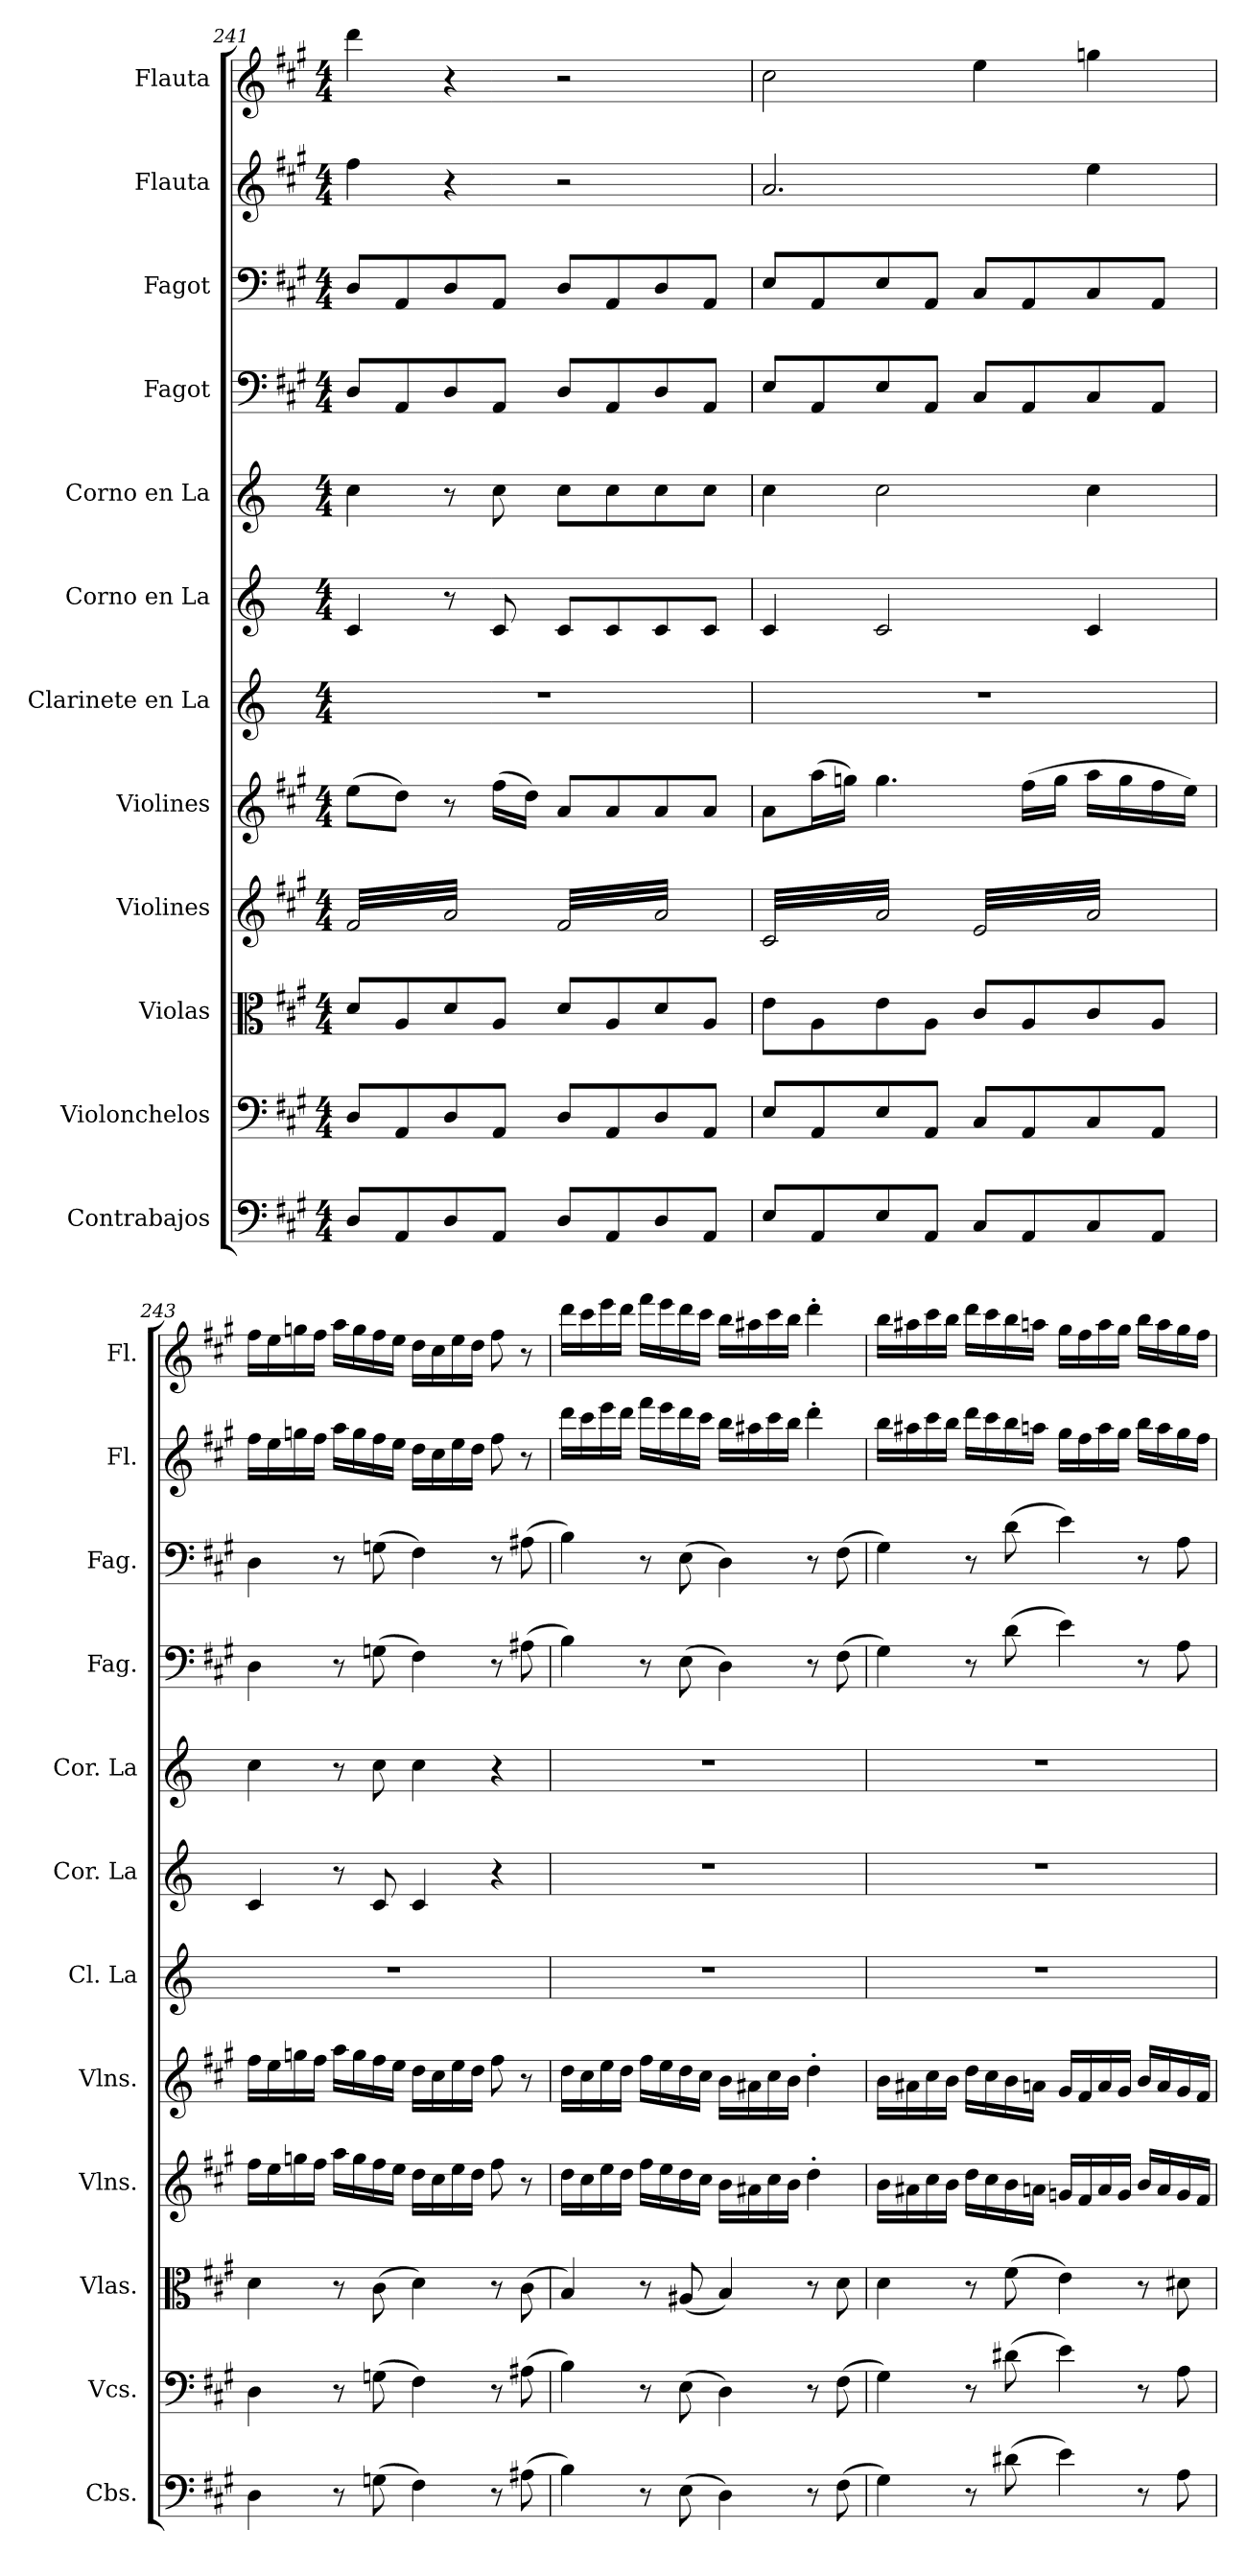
**kern	**kern	**kern	**kern	**kern	**kern	**kern	**kern	**kern	**kern	**kern	**kern
*part12	*part11	*part10	*part9	*part8	*part7	*part6	*part5	*part4	*part3	*part2	*part1
*staff12	*staff11	*staff10	*staff9	*staff8	*staff7	*staff6	*staff5	*staff4	*staff3	*staff2	*staff1
*I"Contrabajos	*I"Violonchelos	*I"Violas	*I"Violines	*I"Violines	*I"Clarinete en La	*I"Corno en La	*I"Corno en La	*I"Fagot	*I"Fagot	*I"Flauta	*I"Flauta
*I'Cbs.	*I'Vcs.	*I'Vlas.	*I'Vlns.	*I'Vlns.	*I'Cl. La	*I'Cor. La	*I'Cor. La	*I'Fag.	*I'Fag.	*I'Fl.	*I'Fl.
*clefF4	*clefF4	*clefC3	*clefG2	*clefG2	*clefG2	*clefG2	*clefG2	*clefF4	*clefF4	*clefG2	*clefG2
*ITrd7c12	*	*	*	*	*ITrd2c3	*ITrd2c3	*ITrd2c3	*	*	*	*
*k[f#c#g#]	*k[f#c#g#]	*k[f#c#g#]	*k[f#c#g#]	*k[f#c#g#]	*k[f#c#g#]	*k[f#c#g#]	*k[f#c#g#]	*k[f#c#g#]	*k[f#c#g#]	*k[f#c#g#]	*k[f#c#g#]
*M4/4	*M4/4	*M4/4	*M4/4	*M4/4	*M4/4	*M4/4	*M4/4	*M4/4	*M4/4	*M4/4	*M4/4
=241	=241	=241	=241	=241	=241	=241	=241	=241	=241	=241	=241
*	*	*	*tremolo	*	*	*	*	*	*	*	*
8DD/L	8D/L	8d/L	32f#/LLL	(>8ee\L	1r	4A/	4a\	8D/L	8D/L	4ff#\	4ddd\
.	.	.	32a/	.	.	.	.	.	.	.	.
.	.	.	32f#/	.	.	.	.	.	.	.	.
.	.	.	32a/	.	.	.	.	.	.	.	.
8AAA/	8AA/	8A/	32f#/	8dd\J)	.	.	.	8AA/	8AA/	.	.
.	.	.	32a/	.	.	.	.	.	.	.	.
.	.	.	32f#/	.	.	.	.	.	.	.	.
.	.	.	32a/	.	.	.	.	.	.	.	.
8DD/	8D/	8d/	32f#/	8r	.	8r	8r	8D/	8D/	4r	4r
.	.	.	32a/	.	.	.	.	.	.	.	.
.	.	.	32f#/	.	.	.	.	.	.	.	.
.	.	.	32a/	.	.	.	.	.	.	.	.
8AAA/J	8AA/J	8A/J	32f#/	(>16ff#\LL	.	8A/	8a\	8AA/J	8AA/J	.	.
.	.	.	32a/	.	.	.	.	.	.	.	.
.	.	.	32f#/	16dd\JJ)	.	.	.	.	.	.	.
.	.	.	32a/JJJ	.	.	.	.	.	.	.	.
8DD/L	8D/L	8d/L	32f#/LLL	8a/L	.	8A/L	8a\L	8D/L	8D/L	2r	2r
.	.	.	32a/	.	.	.	.	.	.	.	.
.	.	.	32f#/	.	.	.	.	.	.	.	.
.	.	.	32a/	.	.	.	.	.	.	.	.
8AAA/	8AA/	8A/	32f#/	8a/	.	8A/	8a\	8AA/	8AA/	.	.
.	.	.	32a/	.	.	.	.	.	.	.	.
.	.	.	32f#/	.	.	.	.	.	.	.	.
.	.	.	32a/	.	.	.	.	.	.	.	.
8DD/	8D/	8d/	32f#/	8a/	.	8A/	8a\	8D/	8D/	.	.
.	.	.	32a/	.	.	.	.	.	.	.	.
.	.	.	32f#/	.	.	.	.	.	.	.	.
.	.	.	32a/	.	.	.	.	.	.	.	.
8AAA/J	8AA/J	8A/J	32f#/	8a/J	.	8A/J	8a\J	8AA/J	8AA/J	.	.
.	.	.	32a/	.	.	.	.	.	.	.	.
.	.	.	32f#/	.	.	.	.	.	.	.	.
.	.	.	32a/JJJ	.	.	.	.	.	.	.	.
=242	=242	=242	=242	=242	=242	=242	=242	=242	=242	=242	=242
8EE/L	8E/L	8e\L	32c#/LLL	8a\L	1r	4A/	4a\	8E/L	8E/L	2.a/	2cc#\
.	.	.	32a/	.	.	.	.	.	.	.	.
.	.	.	32c#/	.	.	.	.	.	.	.	.
.	.	.	32a/	.	.	.	.	.	.	.	.
8AAA/	8AA/	8A\	32c#/	(>16aa\L	.	.	.	8AA/	8AA/	.	.
.	.	.	32a/	.	.	.	.	.	.	.	.
.	.	.	32c#/	16ggn\JJ)	.	.	.	.	.	.	.
.	.	.	32a/	.	.	.	.	.	.	.	.
8EE/	8E/	8e\	32c#/	4.gg\	.	2A/	2a\	8E/	8E/	.	.
.	.	.	32a/	.	.	.	.	.	.	.	.
.	.	.	32c#/	.	.	.	.	.	.	.	.
.	.	.	32a/	.	.	.	.	.	.	.	.
8AAA/J	8AA/J	8A\J	32c#/	.	.	.	.	8AA/J	8AA/J	.	.
.	.	.	32a/	.	.	.	.	.	.	.	.
.	.	.	32c#/	.	.	.	.	.	.	.	.
.	.	.	32a/JJJ	.	.	.	.	.	.	.	.
8CC#/L	8C#/L	8c#/L	32e/LLL	.	.	.	.	8C#/L	8C#/L	.	4ee\
.	.	.	32a/	.	.	.	.	.	.	.	.
.	.	.	32e/	.	.	.	.	.	.	.	.
.	.	.	32a/	.	.	.	.	.	.	.	.
8AAA/	8AA/	8A/	32e/	(>16ff#\LL	.	.	.	8AA/	8AA/	.	.
.	.	.	32a/	.	.	.	.	.	.	.	.
.	.	.	32e/	16gg\JJ	.	.	.	.	.	.	.
.	.	.	32a/	.	.	.	.	.	.	.	.
8CC#/	8C#/	8c#/	32e/	16aa\LL	.	4A/	4a\	8C#/	8C#/	4ee\	4ggn\
.	.	.	32a/	.	.	.	.	.	.	.	.
.	.	.	32e/	16gg\	.	.	.	.	.	.	.
.	.	.	32a/	.	.	.	.	.	.	.	.
8AAA/J	8AA/J	8A/J	32e/	16ff#\	.	.	.	8AA/J	8AA/J	.	.
.	.	.	32a/	.	.	.	.	.	.	.	.
.	.	.	32e/	16ee\JJ)	.	.	.	.	.	.	.
.	.	.	32a/JJJ	.	.	.	.	.	.	.	.
*	*	*	*Xtremolo	*	*	*	*	*	*	*	*
=243	=243	=243	=243	=243	=243	=243	=243	=243	=243	=243	=243
4DD\	4D\	4d\	16ff#\LL	16ff#\LL	1r	4A/	4a\	4D\	4D\	16ff#\LL	16ff#\LL
.	.	.	.	.	.	.	.	.	.	.	.
.	.	.	16ee\	16ee\	.	.	.	.	.	16ee\	16ee\
.	.	.	.	.	.	.	.	.	.	.	.
.	.	.	16ggn\	16ggn\	.	.	.	.	.	16ggn\	16ggn\
.	.	.	.	.	.	.	.	.	.	.	.
.	.	.	16ff#\JJ	16ff#\JJ	.	.	.	.	.	16ff#\JJ	16ff#\JJ
.	.	.	.	.	.	.	.	.	.	.	.
8r	8r	8r	16aa\LL	16aa\LL	.	8r	8r	8r	8r	16aa\LL	16aa\LL
.	.	.	16gg\	16gg\	.	.	.	.	.	16gg\	16gg\
(>8GGn\	(>8Gn\	(>8c#\	16ff#\	16ff#\	.	8A/	8a\	(>8Gn\	(>8Gn\	16ff#\	16ff#\
.	.	.	16ee\JJ	16ee\JJ	.	.	.	.	.	16ee\JJ	16ee\JJ
4FF#\)	4F#\)	4d\)	16dd\LL	16dd\LL	.	4A/	4a\	4F#\)	4F#\)	16dd\LL	16dd\LL
.	.	.	16cc#\	16cc#\	.	.	.	.	.	16cc#\	16cc#\
.	.	.	16ee\	16ee\	.	.	.	.	.	16ee\	16ee\
.	.	.	16dd\JJ	16dd\JJ	.	.	.	.	.	16dd\JJ	16dd\JJ
8r	8r	8r	8ff#\	8ff#\	.	4r	4r	8r	8r	8ff#\	8ff#\
(>8AA#X\	(>8A#X\	(>8c#\	8r	8r	.	.	.	(>8A#X\	(>8A#X\	8r	8r
=244	=244	=244	=244	=244	=244	=244	=244	=244	=244	=244	=244
4BB\)	4B\)	4B/)	16dd\LL	16dd\LL	1r	1r	1r	4B\)	4B\)	16ddd\LL	16ddd\LL
.	.	.	16cc#\	16cc#\	.	.	.	.	.	16ccc#\	16ccc#\
.	.	.	16ee\	16ee\	.	.	.	.	.	16eee\	16eee\
.	.	.	16dd\JJ	16dd\JJ	.	.	.	.	.	16ddd\JJ	16ddd\JJ
8r	8r	8r	16ff#\LL	16ff#\LL	.	.	.	8r	8r	16fff#\LL	16fff#\LL
.	.	.	16ee\	16ee\	.	.	.	.	.	16eee\	16eee\
(>8EE\	(>8E\	(<8A#X/	16dd\	16dd\	.	.	.	(>8E\	(>8E\	16ddd\	16ddd\
.	.	.	16cc#\JJ	16cc#\JJ	.	.	.	.	.	16ccc#\JJ	16ccc#\JJ
4DD\)	4D\)	4B/)	16b\LL	16b\LL	.	.	.	4D\)	4D\)	16bb\LL	16bb\LL
.	.	.	16a#X\	16a#X\	.	.	.	.	.	16aa#X\	16aa#X\
.	.	.	16cc#\	16cc#\	.	.	.	.	.	16ccc#\	16ccc#\
.	.	.	16b\JJ	16b\JJ	.	.	.	.	.	16bb\JJ	16bb\JJ
8r	8r	8r	4dd'\	4dd'\	.	.	.	8r	8r	4ddd'\	4ddd'\
(>8FF#\	(>8F#\	8d\	.	.	.	.	.	(>8F#\	(>8F#\	.	.
!!LO:LB:g=z
=245	=245	=245	=245	=245	=245	=245	=245	=245	=245	=245	=245
4GG#\)	4G#\)	4d\	16b\LL	16b\LL	1r	1r	1r	4G#\)	4G#\)	16bb\LL	16bb\LL
.	.	.	16a#X\	16a#X\	.	.	.	.	.	16aa#X\	16aa#X\
.	.	.	16cc#\	16cc#\	.	.	.	.	.	16ccc#\	16ccc#\
.	.	.	16b\JJ	16b\JJ	.	.	.	.	.	16bb\JJ	16bb\JJ
8r	8r	8r	16dd\LL	16dd\LL	.	.	.	8r	8r	16ddd\LL	16ddd\LL
.	.	.	16cc#\	16cc#\	.	.	.	.	.	16ccc#\	16ccc#\
(>8D#X\	(>8d#X\	(>8f#\	16b\	16b\	.	.	.	(>8d\	(>8d\	16bb\	16bb\
.	.	.	16an\JJ	16an\JJ	.	.	.	.	.	16aan\JJ	16aan\JJ
4E\)	4e\)	4e\)	16gn/LL	16g#/LL	.	.	.	4e\)	4e\)	16gg#\LL	16gg#\LL
.	.	.	16f#/	16f#/	.	.	.	.	.	16ff#\	16ff#\
.	.	.	16a/	16a/	.	.	.	.	.	16aa\	16aa\
.	.	.	16g/JJ	16g#/JJ	.	.	.	.	.	16gg#\JJ	16gg#\JJ
8r	8r	8r	16b/LL	16b/LL	.	.	.	8r	8r	16bb\LL	16bb\LL
.	.	.	16a/	16a/	.	.	.	.	.	16aa\	16aa\
8AA\	8A\	8d#X\	16g/	16g#/	.	.	.	8A\	8A\	16gg#\	16gg#\
.	.	.	16f#/JJ	16f#/JJ	.	.	.	.	.	16ff#\JJ	16ff#\JJ
=	=	=	=	=	=	=	=	=	=	=	=
*-	*-	*-	*-	*-	*-	*-	*-	*-	*-	*-	*-
